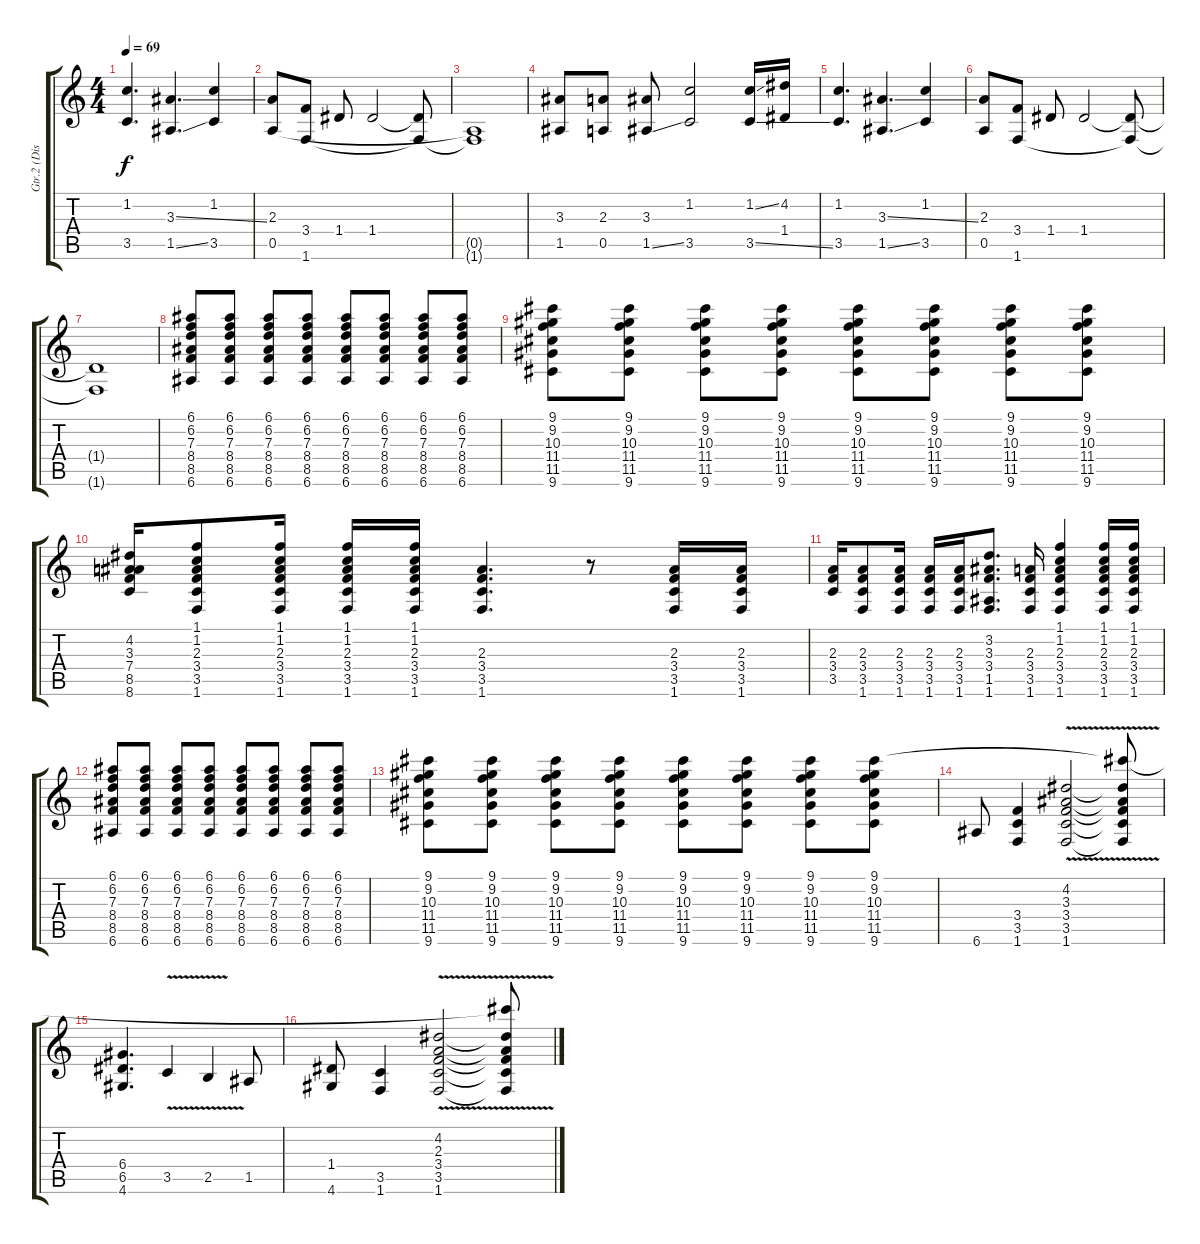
\track ("Gtr.2 (Dist.)" "Gtr.2 (Dis") {instrument distortionguitar}
\staff {score tabs}
\tuning (E4 B3 G3 D3 A2 E2) {hide}
\ts (4 4)
\tempo 69
\clef g2
\ks c
(1.2 3.5).4{d dy f} (3.3{ss} 1.5{ss}).4{d} (1.2 3.5).4 |
(2.3 0.5).8 (3.4 1.6).8 1.4.8 1.4.2 (1.4{t} 1.6{t}).8 |
(0.5{t} 1.6{t}).1 |
(3.3 1.5).8 (2.3 0.5).8 (3.3 1.5{ss}).8 (1.2 3.5).2 (1.2{ss} 3.5{ss}).16 (4.2 1.4).16 |
(1.2 3.5).4{d} (3.3{ss} 1.5{ss}).4{d} (1.2 3.5).4 |
(2.3 0.5).8 (3.4 1.6).8 1.4.8 1.4.2 (1.4{t} 1.6{t}).8 |
(1.4{t} 1.6{t}).1 |
(6.1 6.2 7.3 8.4 8.5 6.6).8 (6.1 6.2 7.3 8.4 8.5 6.6).8 (6.1 6.2 7.3 8.4 8.5 6.6).8 (6.1 6.2 7.3 8.4 8.5 6.6).8 (6.1 6.2 7.3 8.4 8.5 6.6).8 (6.1 6.2 7.3 8.4 8.5 6.6).8 (6.1 6.2 7.3 8.4 8.5 6.6).8 (6.1 6.2 7.3 8.4 8.5 6.6).8 |
(9.1 9.2 10.3 11.4 11.5 9.6).8 (9.1 9.2 10.3 11.4 11.5 9.6).8 (9.1 9.2 10.3 11.4 11.5 9.6).8 (9.1 9.2 10.3 11.4 11.5 9.6).8 (9.1 9.2 10.3 11.4 11.5 9.6).8 (9.1 9.2 10.3 11.4 11.5 9.6).8 (9.1 9.2 10.3 11.4 11.5 9.6).8 (9.1 9.2 10.3 11.4 11.5 9.6).8 |
(4.2 3.3 7.4 8.5 8.6).16 (1.1 1.2 2.3 3.4 3.5 1.6).8 (1.1 1.2 2.3 3.4 3.5 1.6).16 (1.1 1.2 2.3 3.4 3.5 1.6).16 (1.1 1.2 2.3 3.4 3.5 1.6).16 (2.3 3.4 3.5 1.6).4{d} r.8 (2.3 3.4 3.5 1.6).16 (2.3 3.4 3.5 1.6).16 |
(2.3 3.4 3.5).16 (2.3 3.4 3.5 1.6).8 (2.3 3.4 3.5 1.6).16 (2.3 3.4 3.5 1.6).16 (2.3 3.4 3.5 1.6).16 (3.2 3.3 3.4 1.5 1.6).8{d} (2.3 3.4 3.5 1.6).16 (1.1 1.2 2.3 3.4 3.5 1.6).4 (1.1 1.2 2.3 3.4 3.5 1.6).16 (1.1 1.2 2.3 3.4 3.5 1.6).16 |
(6.1 6.2 7.3 8.4 8.5 6.6).8 (6.1 6.2 7.3 8.4 8.5 6.6).8 (6.1 6.2 7.3 8.4 8.5 6.6).8 (6.1 6.2 7.3 8.4 8.5 6.6).8 (6.1 6.2 7.3 8.4 8.5 6.6).8 (6.1 6.2 7.3 8.4 8.5 6.6).8 (6.1 6.2 7.3 8.4 8.5 6.6).8 (6.1 6.2 7.3 8.4 8.5 6.6).8 |
(9.1 9.2 10.3 11.4 11.5 9.6).8 (9.1 9.2 10.3 11.4 11.5 9.6).8 (9.1 9.2 10.3 11.4 11.5 9.6).8 (9.1 9.2 10.3 11.4 11.5 9.6).8 (9.1 9.2 10.3 11.4 11.5 9.6).8 (9.1 9.2 10.3 11.4 11.5 9.6).8 (9.1 9.2 10.3 11.4 11.5 9.6).8 (9.1 9.2 10.3 11.4 11.5 9.6).8 |
6.6.8 (3.4 3.5 1.6).4 (4.2{v} 3.3{v} 3.4{v} 3.5{v} 1.6{v}).2 (9.1{t} 4.2{t} 3.3{t} 3.4{t} 3.5{t} 1.6{t}).8 |
(6.4 6.5 4.6).4{d} 3.5{v}.4 2.5{v}.4 1.5.8 |
(1.4 4.6).8 (3.5 1.6).4 (4.2{v} 2.3{v} 3.4{v} 3.5{v} 1.6{v}).2 (9.1{t} 4.2{t} 2.3{t} 3.4{t} 3.5{t} 1.6{t}).8
